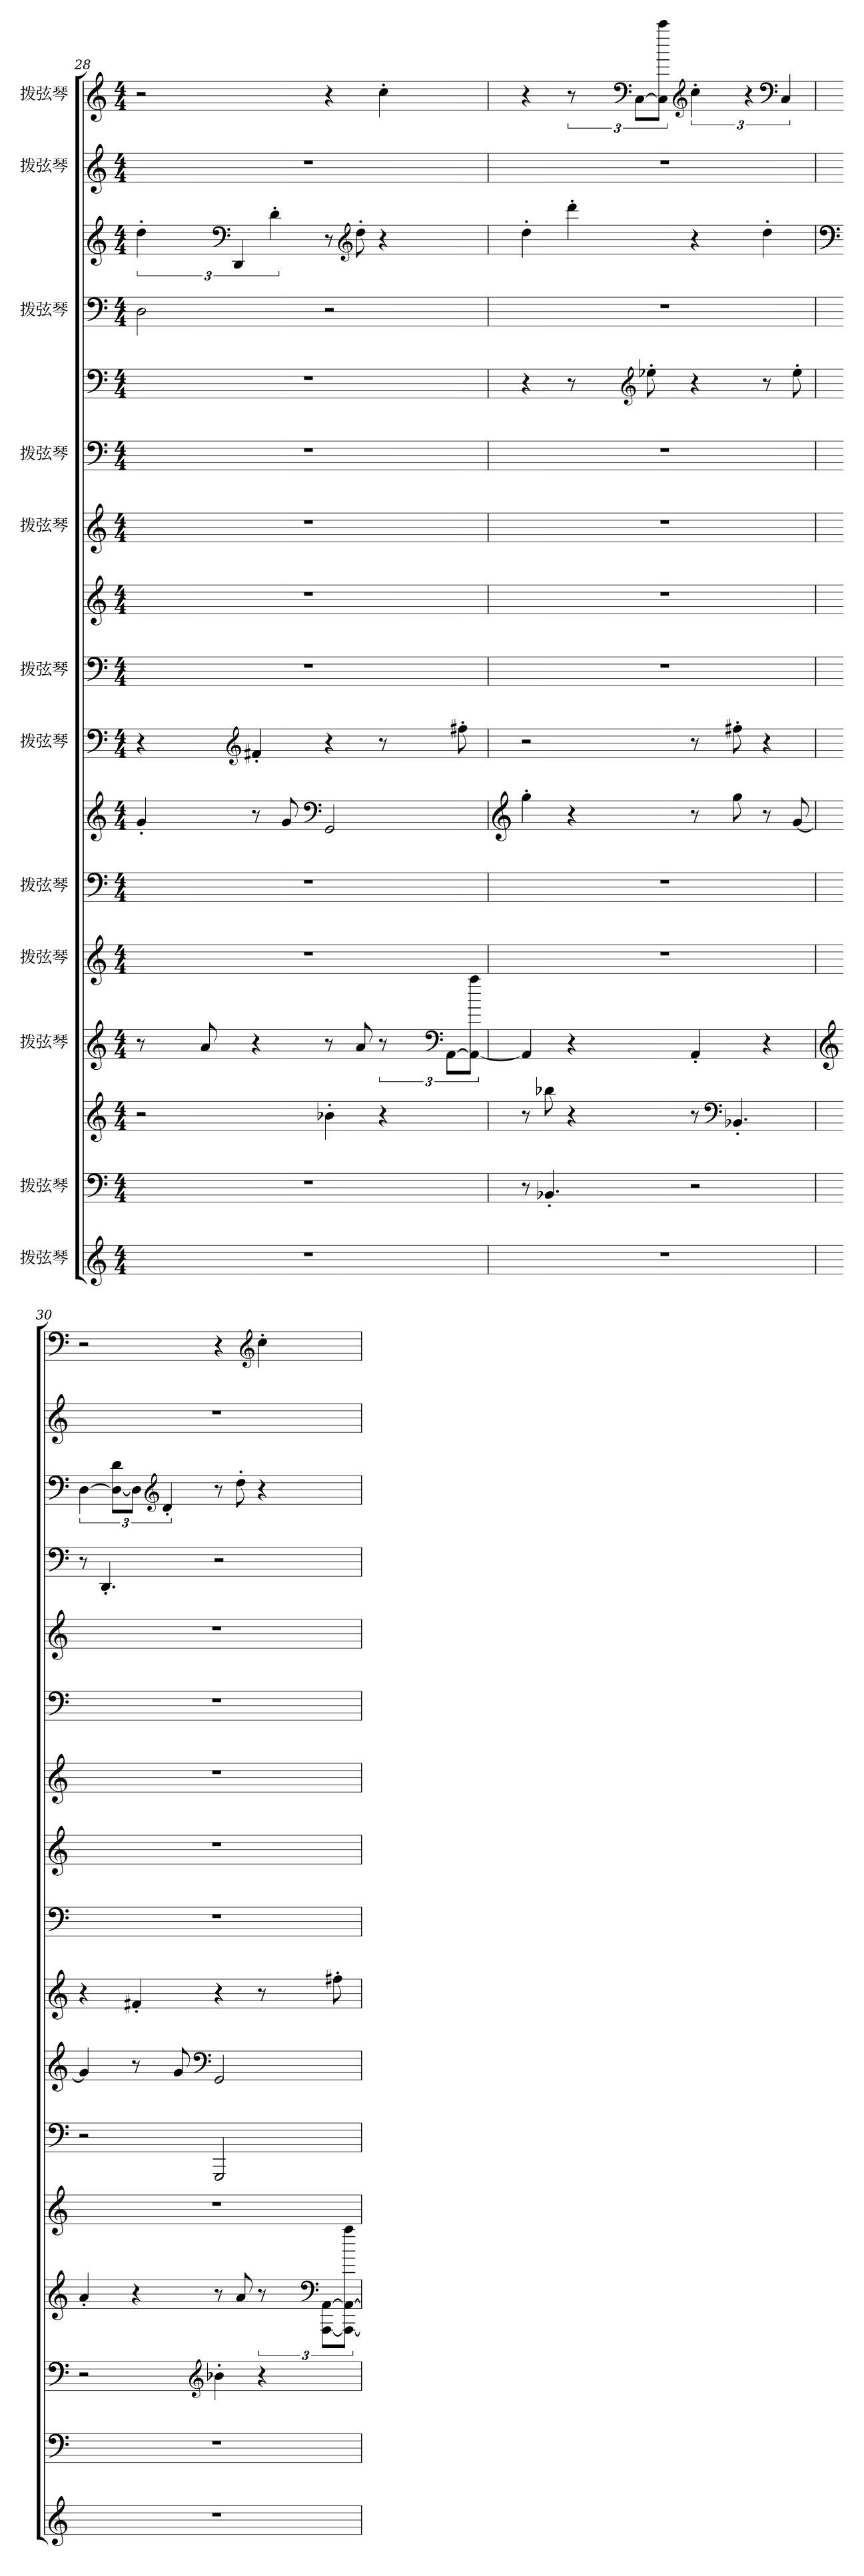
**kern	**kern	**kern	**kern	**kern	**kern	**kern	**kern	**kern	**kern	**kern	**kern	**kern	**kern	**kern	**kern	**kern
*part12	*part11	*part11	*part10	*part9	*part8	*part8	*part7	*part6	*part6	*part5	*part4	*part4	*part3	*part3	*part2	*part1
*staff17	*staff16	*staff15	*staff14	*staff13	*staff12	*staff11	*staff10	*staff9	*staff8	*staff7	*staff6	*staff5	*staff4	*staff3	*staff2	*staff1
*I"拨弦琴	*I"拨弦琴	*	*I"拨弦琴	*I"拨弦琴	*I"拨弦琴	*	*I"拨弦琴	*I"拨弦琴	*	*I"拨弦琴	*I"拨弦琴	*	*I"拨弦琴	*	*I"拨弦琴	*I"拨弦琴
!!LO:PB:g=z
*clefG2	*clefF4	*clefG2	*clefG2	*clefG2	*clefF4	*clefG2	*clefF4	*clefF4	*clefG2	*clefG2	*clefF4	*clefF4	*clefF4	*clefG2	*clefG2	*clefG2
*k[]	*k[]	*k[]	*k[]	*k[]	*k[]	*k[]	*k[]	*k[]	*k[]	*k[]	*k[]	*k[]	*k[]	*k[]	*k[]	*k[]
*M4/4	*M4/4	*M4/4	*M4/4	*M4/4	*M4/4	*M4/4	*M4/4	*M4/4	*M4/4	*M4/4	*M4/4	*M4/4	*M4/4	*M4/4	*M4/4	*M4/4
=28	=28	=28	=28	=28	=28	=28	=28	=28	=28	=28	=28	=28	=28	=28	=28	=28
1r	1r	2r	8r	1r	1r	4g'/	4r	1r	1r	1r	1r	1r	2D\	6dd'\	1r	2r
.	.	.	8a/	.	.	.	.	.	.	.	.	.	.	.	.	.
*	*	*	*	*	*	*	*	*	*	*	*	*	*	*clefF4	*	*
.	.	.	.	.	.	.	.	.	.	.	.	.	.	6DD/	.	.
*	*	*	*	*	*	*	*clefG2	*	*	*	*	*	*	*	*	*
.	.	.	4r	.	.	8r	4f#X'/	.	.	.	.	.	.	.	.	.
.	.	.	.	.	.	.	.	.	.	.	.	.	.	6d'\	.	.
.	.	.	.	.	.	8g/	.	.	.	.	.	.	.	.	.	.
*	*	*	*	*	*	*clefF4	*	*	*	*	*	*	*	*	*	*
.	.	4b-X'\	8r	.	.	2GG/	4r	.	.	.	.	.	2r	8r	.	4r
*	*	*	*	*	*	*	*	*	*	*	*	*	*	*clefG2	*	*
.	.	.	8a/	.	.	.	.	.	.	.	.	.	.	8dd'\	.	.
.	.	4r	12r	.	.	.	8r	.	.	.	.	.	.	4r	.	4cc'\
*	*	*	*clefF4	*	*	*	*	*	*	*	*	*	*	*	*	*
.	.	.	[12AA\L	.	.	.	.	.	.	.	.	.	.	.	.	.
.	.	.	.	.	.	.	8ff#X'\	.	.	.	.	.	.	.	.	.
.	.	.	12AA\_ 12aa\J	.	.	.	.	.	.	.	.	.	.	.	.	.
=29	=29	=29	=29	=29	=29	=29	=29	=29	=29	=29	=29	=29	=29	=29	=29	=29
*	*	*	*	*	*	*clefG2	*	*	*	*	*	*	*	*	*	*
1r	8r	8r	4AA/]	1r	1r	4gg'\	2r	1r	1r	1r	1r	4r	1r	4dd'\	1r	4r
.	4.BB-X'/	8bb-X\	.	.	.	.	.	.	.	.	.	.	.	.	.	.
.	.	4r	4r	.	.	4r	.	.	.	.	.	8r	.	4ddd'\	.	12r
*	*	*	*	*	*	*	*	*	*	*	*	*	*	*	*	*clefF4
.	.	.	.	.	.	.	.	.	.	.	.	.	.	.	.	[12C\L
*	*	*	*	*	*	*	*	*	*	*	*	*clefG2	*	*	*	*
.	.	.	.	.	.	.	.	.	.	.	.	8ee-X'\	.	.	.	.
.	.	.	.	.	.	.	.	.	.	.	.	.	.	.	.	12C\] 12ccc\J
*	*	*	*	*	*	*	*	*	*	*	*	*	*	*	*	*clefG2
.	2r	8r	4AA'/	.	.	8r	8r	.	.	.	.	4r	.	4r	.	6cc'\
*	*	*clefF4	*	*	*	*	*	*	*	*	*	*	*	*	*	*
.	.	4.BB-X'/	.	.	.	8gg\	8ff#X'\	.	.	.	.	.	.	.	.	.
.	.	.	.	.	.	.	.	.	.	.	.	.	.	.	.	6r
.	.	.	4r	.	.	8r	4r	.	.	.	.	8r	.	4dd'\	.	.
*	*	*	*	*	*	*	*	*	*	*	*	*	*	*	*	*clefF4
.	.	.	.	.	.	.	.	.	.	.	.	.	.	.	.	6C/
.	.	.	.	.	.	[8g/	.	.	.	.	.	8ee-'\	.	.	.	.
!!LO:PB:g=z
=30	=30	=30	=30	=30	=30	=30	=30	=30	=30	=30	=30	=30	=30	=30	=30	=30
*	*	*	*clefG2	*	*	*	*	*	*	*	*	*	*	*clefF4	*	*
1r	1r	2r	4a'/	1r	2r	4g/]	4r	1r	1r	1r	1r	1r	8r	[6D\	1r	2r
.	.	.	.	.	.	.	.	.	.	.	.	.	4.DD'/	.	.	.
.	.	.	.	.	.	.	.	.	.	.	.	.	.	12D\_ 12d\L	.	.
.	.	.	4r	.	.	8r	4f#X'/	.	.	.	.	.	.	12D\J]	.	.
*	*	*	*	*	*	*	*	*	*	*	*	*	*	*clefG2	*	*
.	.	.	.	.	.	.	.	.	.	.	.	.	.	6d'/	.	.
.	.	.	.	.	.	8g/	.	.	.	.	.	.	.	.	.	.
*	*	*clefG2	*	*	*	*clefF4	*	*	*	*	*	*	*	*	*	*
.	.	4b-X'\	8r	.	2GGG/	2GG/	4r	.	.	.	.	.	2r	8r	.	4r
.	.	.	8a/	.	.	.	.	.	.	.	.	.	.	8dd'\	.	.
*	*	*	*	*	*	*	*	*	*	*	*	*	*	*	*	*clefG2
.	.	4r	12r	.	.	.	8r	.	.	.	.	.	.	4r	.	4cc'\
*	*	*	*clefF4	*	*	*	*	*	*	*	*	*	*	*	*	*
.	.	.	[12AAA\ [12AA\L	.	.	.	.	.	.	.	.	.	.	.	.	.
.	.	.	.	.	.	.	8ff#X'\	.	.	.	.	.	.	.	.	.
.	.	.	12AAA\_ 12AA\_ 12aa\J	.	.	.	.	.	.	.	.	.	.	.	.	.
=	=	=	=	=	=	=	=	=	=	=	=	=	=	=	=	=
*-	*-	*-	*-	*-	*-	*-	*-	*-	*-	*-	*-	*-	*-	*-	*-	*-
